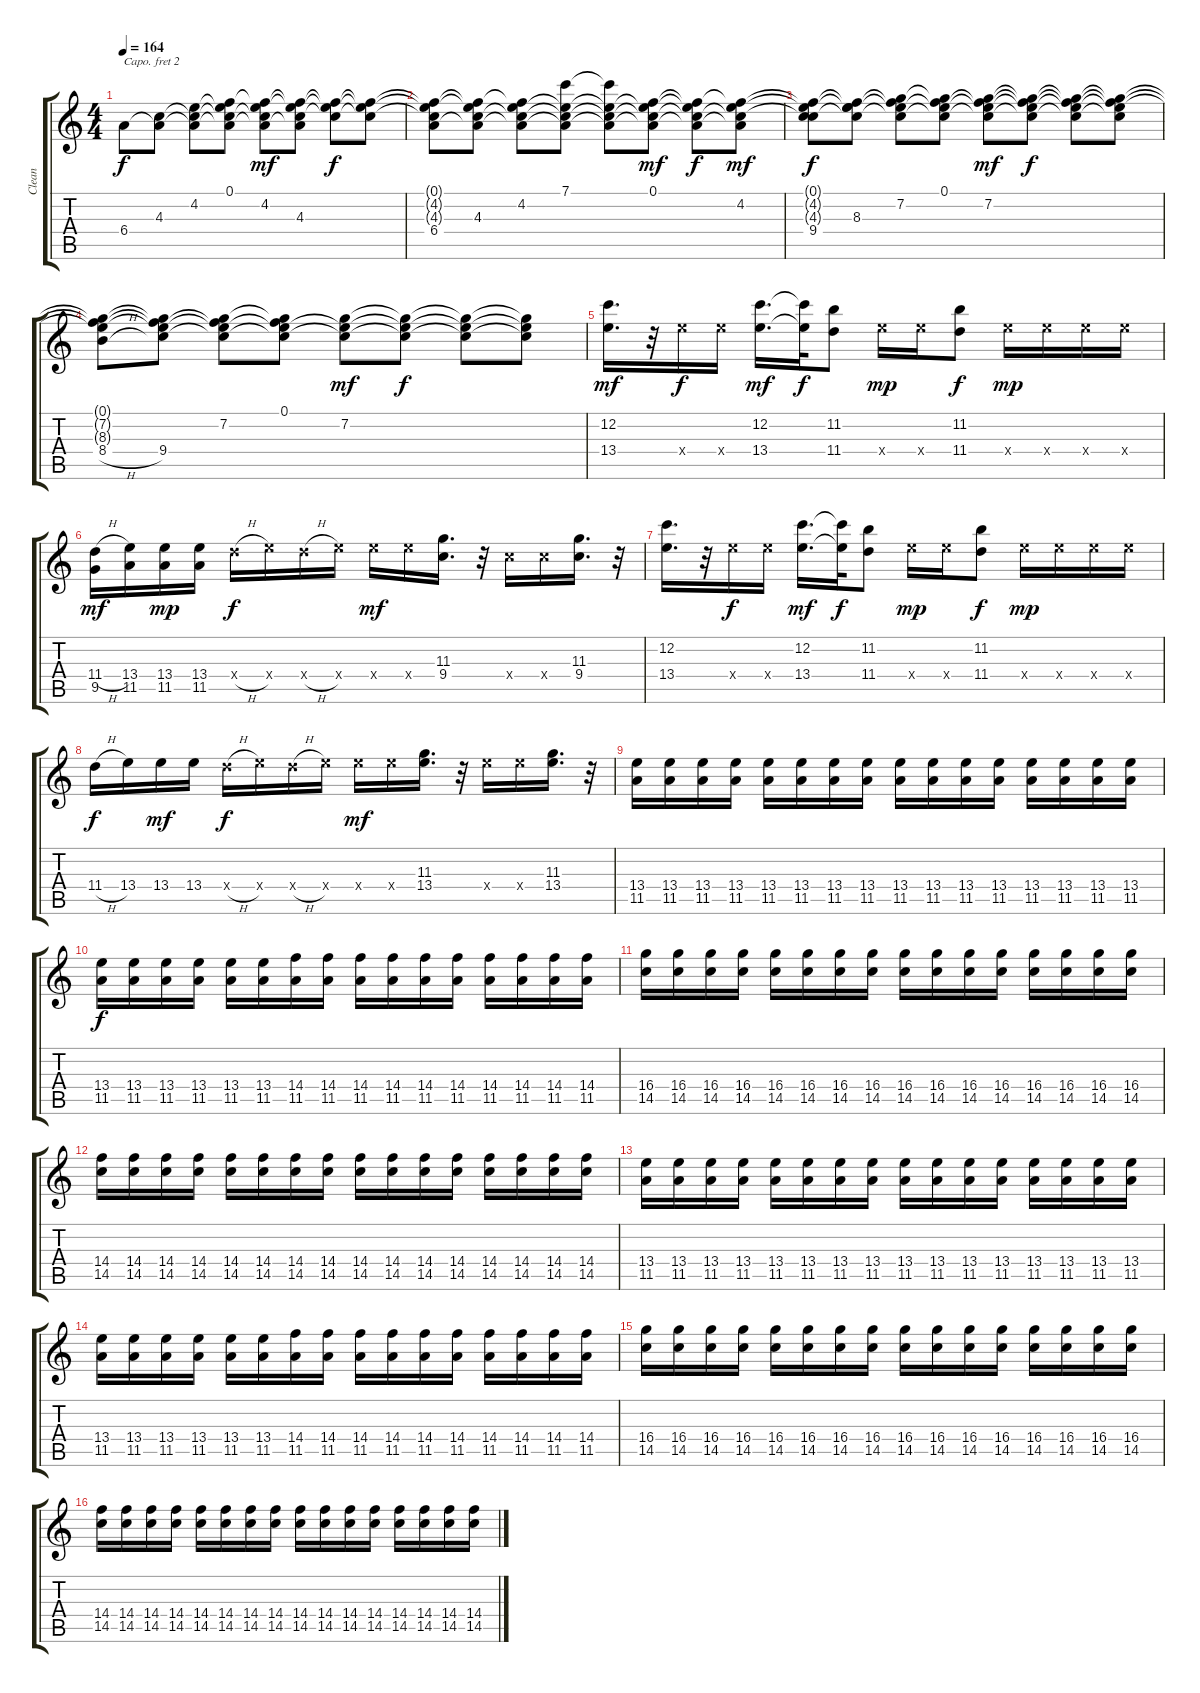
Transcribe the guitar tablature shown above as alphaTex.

\track ("Clean" "Clean") {instrument electricguitarclean}
\staff {score tabs}
\capo 2
\tuning (Eb4 Bb3 Gb3 Db3 Ab2 Eb2) {hide}
\ts (4 4)
\tempo 164
\clef g2
\ks c
6.4.8{dy f} (4.3 6.4{t}).8 (4.2 4.3{t} 6.4{t}).8 (0.1 4.2{t} 4.3{t} 6.4{t}).8 (0.1{t} 4.2 4.3{t} 6.4{t}).8{dy mf} (0.1{t} 4.2{t} 4.3 6.4{t}).8 (0.1{t} 4.2{t} 4.3{t}).8{dy f} (0.1{t} 4.2{t} 4.3{t}).8 |
(0.1{t} 4.2{t} 4.3{t} 6.4).8 (0.1{t} 4.2{t} 4.3 6.4{t}).8 (0.1{t} 4.2 4.3{t} 6.4{t}).8 (7.1 4.2{t} 4.3{t} 6.4{t}).8 (7.1{t} 4.2{t} 4.3{t} 6.4{t}).8 (0.1 4.2{t} 4.3{t} 6.4{t}).8{dy mf} (0.1{t} 4.2{t} 4.3{t} 6.4{t}).8{dy f} (0.1{t} 4.2 4.3{t} 6.4{t}).8{dy mf} |
(0.1{t} 4.2{t} 4.3{t} 9.4).8{dy f} (0.1{t} 4.2{t} 8.3 9.4{t}).8 (0.1{t} 7.2 8.3{t} 9.4{t}).8 (0.1 7.2{t} 8.3{t} 9.4{t}).8 (0.1{t} 7.2 8.3{t} 9.4{t}).8{dy mf} (0.1{t} 7.2{t} 8.3{t} 9.4{t}).8{dy f} (0.1{t} 7.2{t} 8.3{t} 9.4{t}).8 (0.1{t} 7.2{t} 8.3{t} 9.4{t}).8 |
(0.1{t} 7.2{t} 8.3{t} 8.4{h}).8 (0.1{t} 7.2{t} 8.3{t} 9.4).8 (0.1{t} 7.2 8.3{t} 9.4{t}).8 (0.1 7.2{t} 8.3{t} 9.4{t}).8 (7.2 8.3{t} 9.4{t}).8{dy mf} (7.2{t} 8.3{t} 9.4{t}).8{dy f} (7.2{t} 8.3{t} 9.4{t}).8 (7.2{t} 8.3{t} 9.4{t}).8 |
(12.2 13.4).16{d dy mf} r.32 13.4{x}.16{dy f} 13.4{x}.16 (12.2 13.4).16{d dy mf} (12.2{t} 13.4{t}).32{dy f} (11.2 11.4).8 13.4{x}.16{dy mp} 13.4{x}.16 (11.2 11.4).8{dy f} 13.4{x}.16{dy mp} 13.4{x}.16 13.4{x}.16 13.4{x}.16 |
(11.4{h} 9.5).16{dy mf} (13.4 11.5).16 (13.4 11.5).16{dy mp} (13.4 11.5).16 11.4{h x}.16{dy f} 13.4{x}.16 11.4{h x}.16 13.4{x}.16 13.4{x}.16{dy mf} 13.4{x}.16 (11.3 9.4).16{d} r.32 9.4{x}.16 9.4{x}.16 (11.3 9.4).16{d} r.32 |
(12.2 13.4).16{d} r.32 13.4{x}.16{dy f} 13.4{x}.16 (12.2 13.4).16{d dy mf} (12.2{t} 13.4{t}).32{dy f} (11.2 11.4).8 13.4{x}.16{dy mp} 13.4{x}.16 (11.2 11.4).8{dy f} 13.4{x}.16{dy mp} 13.4{x}.16 13.4{x}.16 13.4{x}.16 |
11.4{h}.16{dy f} 13.4.16 13.4.16{dy mf} 13.4.16 11.4{h x}.16{dy f} 13.4{x}.16 11.4{h x}.16 13.4{x}.16 13.4{x}.16{dy mf} 13.4{x}.16 (11.3 13.4).16{d} r.32 13.4{x}.16 13.4{x}.16 (11.3 13.4).16{d} r.32 |
(13.4 11.5).16 (13.4 11.5).16 (13.4 11.5).16 (13.4 11.5).16 (13.4 11.5).16 (13.4 11.5).16 (13.4 11.5).16 (13.4 11.5).16 (13.4 11.5).16 (13.4 11.5).16 (13.4 11.5).16 (13.4 11.5).16 (13.4 11.5).16 (13.4 11.5).16 (13.4 11.5).16 (13.4 11.5).16 |
(13.4 11.5).16{dy f} (13.4 11.5).16 (13.4 11.5).16 (13.4 11.5).16 (13.4 11.5).16 (13.4 11.5).16 (14.4 11.5).16 (14.4 11.5).16 (14.4 11.5).16 (14.4 11.5).16 (14.4 11.5).16 (14.4 11.5).16 (14.4 11.5).16 (14.4 11.5).16 (14.4 11.5).16 (14.4 11.5).16 |
(16.4 14.5).16 (16.4 14.5).16 (16.4 14.5).16 (16.4 14.5).16 (16.4 14.5).16 (16.4 14.5).16 (16.4 14.5).16 (16.4 14.5).16 (16.4 14.5).16 (16.4 14.5).16 (16.4 14.5).16 (16.4 14.5).16 (16.4 14.5).16 (16.4 14.5).16 (16.4 14.5).16 (16.4 14.5).16 |
(14.4 14.5).16 (14.4 14.5).16 (14.4 14.5).16 (14.4 14.5).16 (14.4 14.5).16 (14.4 14.5).16 (14.4 14.5).16 (14.4 14.5).16 (14.4 14.5).16 (14.4 14.5).16 (14.4 14.5).16 (14.4 14.5).16 (14.4 14.5).16 (14.4 14.5).16 (14.4 14.5).16 (14.4 14.5).16 |
(13.4 11.5).16 (13.4 11.5).16 (13.4 11.5).16 (13.4 11.5).16 (13.4 11.5).16 (13.4 11.5).16 (13.4 11.5).16 (13.4 11.5).16 (13.4 11.5).16 (13.4 11.5).16 (13.4 11.5).16 (13.4 11.5).16 (13.4 11.5).16 (13.4 11.5).16 (13.4 11.5).16 (13.4 11.5).16 |
(13.4 11.5).16 (13.4 11.5).16 (13.4 11.5).16 (13.4 11.5).16 (13.4 11.5).16 (13.4 11.5).16 (14.4 11.5).16 (14.4 11.5).16 (14.4 11.5).16 (14.4 11.5).16 (14.4 11.5).16 (14.4 11.5).16 (14.4 11.5).16 (14.4 11.5).16 (14.4 11.5).16 (14.4 11.5).16 |
(16.4 14.5).16 (16.4 14.5).16 (16.4 14.5).16 (16.4 14.5).16 (16.4 14.5).16 (16.4 14.5).16 (16.4 14.5).16 (16.4 14.5).16 (16.4 14.5).16 (16.4 14.5).16 (16.4 14.5).16 (16.4 14.5).16 (16.4 14.5).16 (16.4 14.5).16 (16.4 14.5).16 (16.4 14.5).16 |
(14.4 14.5).16 (14.4 14.5).16 (14.4 14.5).16 (14.4 14.5).16 (14.4 14.5).16 (14.4 14.5).16 (14.4 14.5).16 (14.4 14.5).16 (14.4 14.5).16 (14.4 14.5).16 (14.4 14.5).16 (14.4 14.5).16 (14.4 14.5).16 (14.4 14.5).16 (14.4 14.5).16 (14.4 14.5).16
